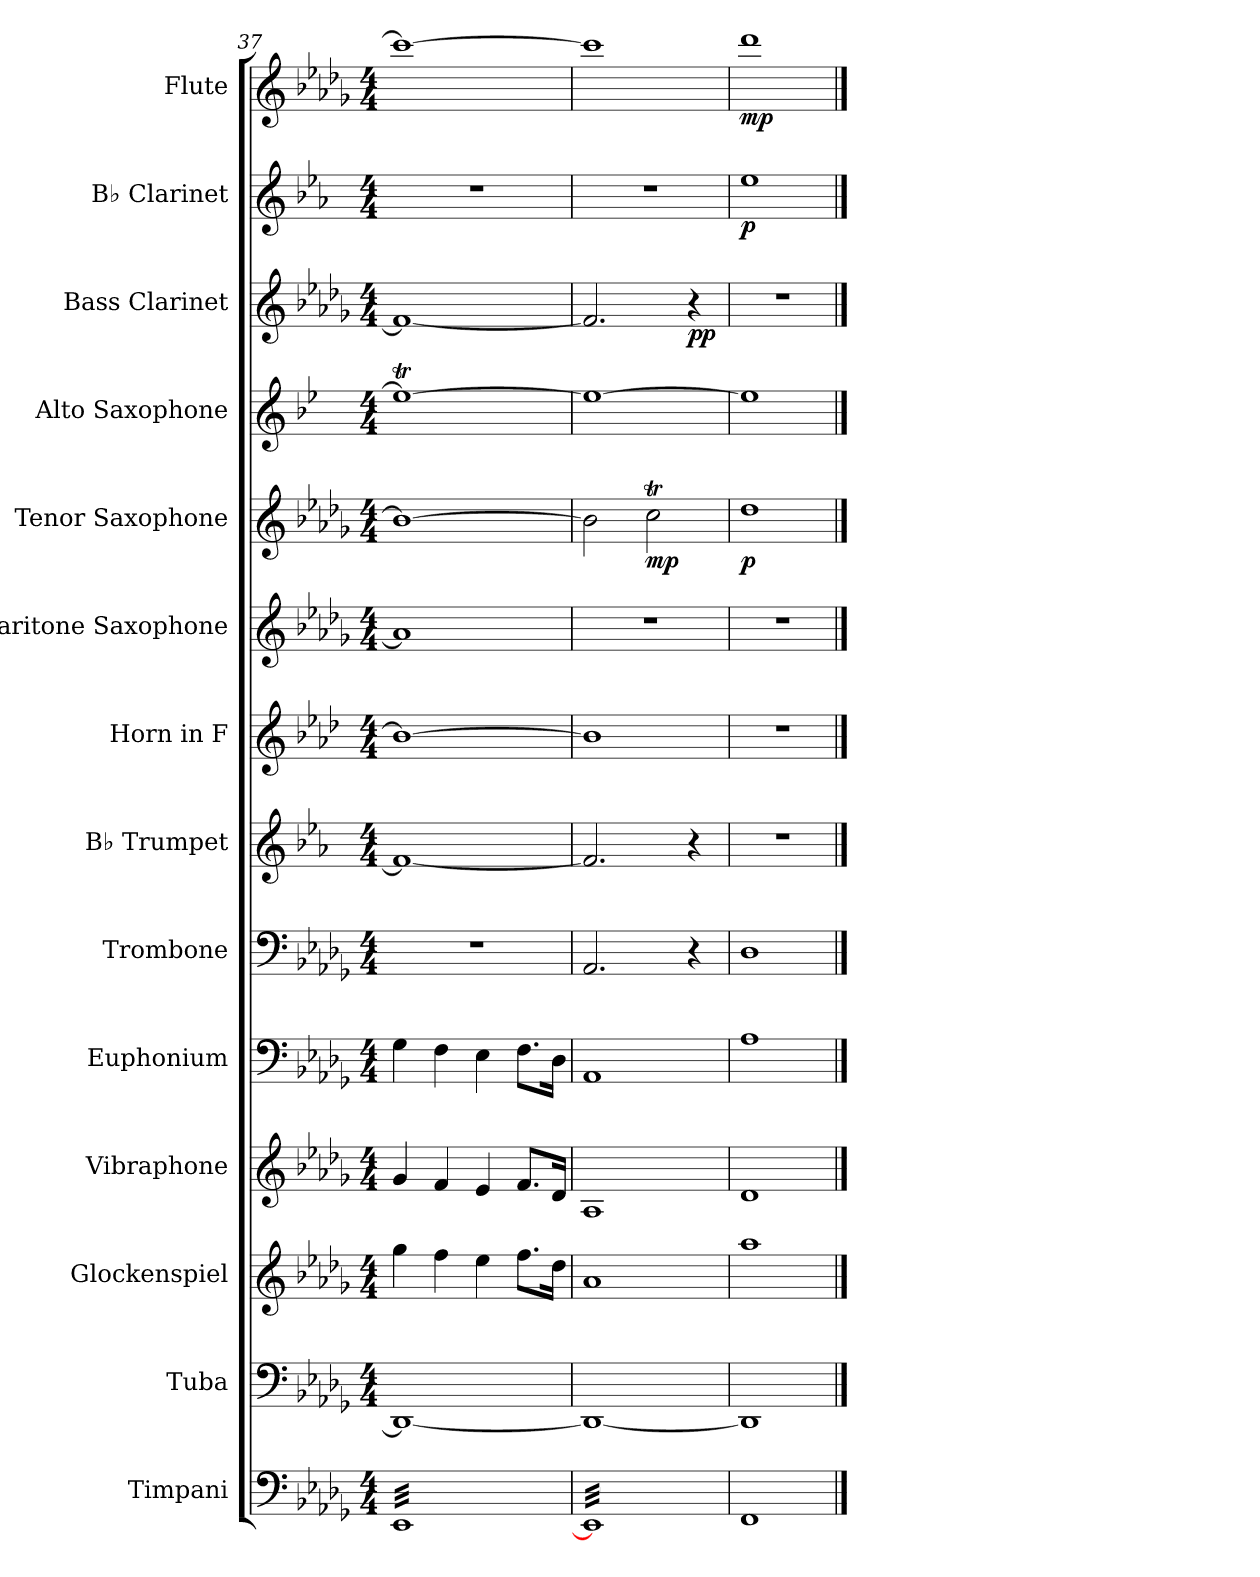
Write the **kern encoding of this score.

**kern	**kern	**kern	**kern	**kern	**kern	**kern	**kern	**kern	**kern	**dynam	**kern	**kern	**dynam	**kern	**dynam	**kern	**dynam
*part14	*part13	*part12	*part11	*part10	*part9	*part8	*part7	*part6	*part5	*part5	*part4	*part3	*part3	*part2	*part2	*part1	*part1
*staff14	*staff13	*staff12	*staff11	*staff10	*staff9	*staff8	*staff7	*staff6	*staff5	*staff5	*staff4	*staff3	*staff3	*staff2	*staff2	*staff1	*staff1
*I"Timpani	*I"Tuba	*I"Glockenspiel	*I"Vibraphone	*I"Euphonium	*I"Trombone	*I"B♭ Trumpet	*I"Horn in F	*I"Baritone Saxophone	*I"Tenor Saxophone	*	*I"Alto Saxophone	*I"Bass Clarinet	*	*I"B♭ Clarinet	*	*I"Flute	*
*I'Timp.	*I'Tba.	*I'Glk.	*I'Vib.	*I'Euph.	*I'Tbn.	*I'B♭ Tpt.	*	*I'Bar. Sax.	*I'T. Sax.	*	*I'A. Sax.	*I'B. Cl.	*	*I'B♭ Cl.	*	*I'Fl.	*
!!LO:PB:g=z
*clefF4	*clefF4	*clefG2	*clefG2	*clefF4	*clefF4	*clefG2	*clefG2	*clefG2	*clefG2	*	*clefG2	*clefG2	*	*clefG2	*	*clefG2	*
*	*	*ITrd-14c-24	*	*	*	*ITrd1c2	*ITrd4c7	*ITrd12c21	*ITrd8c14	*	*ITrd5c9	*ITrd8c14	*	*ITrd1c2	*	*	*
*k[b-e-a-d-g-]	*k[b-e-a-d-g-]	*k[b-e-a-d-g-]	*k[b-e-a-d-g-]	*k[b-e-a-d-g-]	*k[b-e-a-d-g-]	*k[b-e-a-d-g-]	*k[b-e-a-d-g-]	*k[b-e-a-d-g-]	*k[b-e-a-d-g-]	*	*k[b-e-a-d-g-]	*k[b-e-a-d-g-]	*	*k[b-e-a-d-g-]	*	*k[b-e-a-d-g-]	*
*M4/4	*M4/4	*M4/4	*M4/4	*M4/4	*M4/4	*M4/4	*M4/4	*M4/4	*M4/4	*	*M4/4	*M4/4	*	*M4/4	*	*M4/4	*
=37	=37	=37	=37	=37	=37	=37	=37	=37	=37	=37	=37	=37	=37	=37	=37	=37	=37
*tremolo	*	*	*	*	*	*	*	*	*	*	*	*	*	*	*	*	*
32EE-LLL	1DD-_	4gggg-\	4g-/	4G-\	1r	1e-_	1e-_	1A-]	1B-_	.	1g-T_	1F_	.	1r	.	1ccc_	.
32EE-	.	.	.	.	.	.	.	.	.	.	.	.	.	.	.	.	.
32EE-	.	.	.	.	.	.	.	.	.	.	.	.	.	.	.	.	.
32EE-	.	.	.	.	.	.	.	.	.	.	.	.	.	.	.	.	.
32EE-	.	.	.	.	.	.	.	.	.	.	.	.	.	.	.	.	.
32EE-	.	.	.	.	.	.	.	.	.	.	.	.	.	.	.	.	.
32EE-	.	.	.	.	.	.	.	.	.	.	.	.	.	.	.	.	.
32EE-	.	.	.	.	.	.	.	.	.	.	.	.	.	.	.	.	.
32EE-	.	4ffff\	4f/	4F\	.	.	.	.	.	.	.	.	.	.	.	.	.
32EE-	.	.	.	.	.	.	.	.	.	.	.	.	.	.	.	.	.
32EE-	.	.	.	.	.	.	.	.	.	.	.	.	.	.	.	.	.
32EE-	.	.	.	.	.	.	.	.	.	.	.	.	.	.	.	.	.
32EE-	.	.	.	.	.	.	.	.	.	.	.	.	.	.	.	.	.
32EE-	.	.	.	.	.	.	.	.	.	.	.	.	.	.	.	.	.
32EE-	.	.	.	.	.	.	.	.	.	.	.	.	.	.	.	.	.
32EE-	.	.	.	.	.	.	.	.	.	.	.	.	.	.	.	.	.
32EE-	.	4eeee-\	4e-/	4E-\	.	.	.	.	.	.	.	.	.	.	.	.	.
32EE-	.	.	.	.	.	.	.	.	.	.	.	.	.	.	.	.	.
32EE-	.	.	.	.	.	.	.	.	.	.	.	.	.	.	.	.	.
32EE-	.	.	.	.	.	.	.	.	.	.	.	.	.	.	.	.	.
32EE-	.	.	.	.	.	.	.	.	.	.	.	.	.	.	.	.	.
32EE-	.	.	.	.	.	.	.	.	.	.	.	.	.	.	.	.	.
32EE-	.	.	.	.	.	.	.	.	.	.	.	.	.	.	.	.	.
32EE-	.	.	.	.	.	.	.	.	.	.	.	.	.	.	.	.	.
32EE-	.	8.ffff\L	8.f/L	8.F\L	.	.	.	.	.	.	.	.	.	.	.	.	.
32EE-	.	.	.	.	.	.	.	.	.	.	.	.	.	.	.	.	.
32EE-	.	.	.	.	.	.	.	.	.	.	.	.	.	.	.	.	.
32EE-	.	.	.	.	.	.	.	.	.	.	.	.	.	.	.	.	.
32EE-	.	.	.	.	.	.	.	.	.	.	.	.	.	.	.	.	.
32EE-	.	.	.	.	.	.	.	.	.	.	.	.	.	.	.	.	.
32EE-	.	16dddd-\Jk	16d-/Jk	16D-\Jk	.	.	.	.	.	.	.	.	.	.	.	.	.
32EE-JJJ	.	.	.	.	.	.	.	.	.	.	.	.	.	.	.	.	.
=38	=38	=38	=38	=38	=38	=38	=38	=38	=38	=38	=38	=38	=38	=38	=38	=38	=38
32EE-]LLL	1DD-_	1aaa-	1A-	1AA-	2.AA-/	2.e-/]	1e-]	1r	2B-\]	.	1g-_	2.F/]	.	1r	.	1ccc]	.
32EE-	.	.	.	.	.	.	.	.	.	.	.	.	.	.	.	.	.
32EE-	.	.	.	.	.	.	.	.	.	.	.	.	.	.	.	.	.
32EE-	.	.	.	.	.	.	.	.	.	.	.	.	.	.	.	.	.
32EE-	.	.	.	.	.	.	.	.	.	.	.	.	.	.	.	.	.
32EE-	.	.	.	.	.	.	.	.	.	.	.	.	.	.	.	.	.
32EE-	.	.	.	.	.	.	.	.	.	.	.	.	.	.	.	.	.
32EE-	.	.	.	.	.	.	.	.	.	.	.	.	.	.	.	.	.
32EE-	.	.	.	.	.	.	.	.	.	.	.	.	.	.	.	.	.
32EE-	.	.	.	.	.	.	.	.	.	.	.	.	.	.	.	.	.
32EE-	.	.	.	.	.	.	.	.	.	.	.	.	.	.	.	.	.
32EE-	.	.	.	.	.	.	.	.	.	.	.	.	.	.	.	.	.
32EE-	.	.	.	.	.	.	.	.	.	.	.	.	.	.	.	.	.
32EE-	.	.	.	.	.	.	.	.	.	.	.	.	.	.	.	.	.
32EE-	.	.	.	.	.	.	.	.	.	.	.	.	.	.	.	.	.
32EE-	.	.	.	.	.	.	.	.	.	.	.	.	.	.	.	.	.
!	!	!	!	!	!	!	!	!	!	!LO:DY:b	!	!	!	!	!	!	!
32EE-	.	.	.	.	.	.	.	.	2ct\	mp	.	.	.	.	.	.	.
32EE-	.	.	.	.	.	.	.	.	.	.	.	.	.	.	.	.	.
32EE-	.	.	.	.	.	.	.	.	.	.	.	.	.	.	.	.	.
32EE-	.	.	.	.	.	.	.	.	.	.	.	.	.	.	.	.	.
32EE-	.	.	.	.	.	.	.	.	.	.	.	.	.	.	.	.	.
32EE-	.	.	.	.	.	.	.	.	.	.	.	.	.	.	.	.	.
32EE-	.	.	.	.	.	.	.	.	.	.	.	.	.	.	.	.	.
32EE-	.	.	.	.	.	.	.	.	.	.	.	.	.	.	.	.	.
!	!	!	!	!	!	!	!	!	!	!	!	!	!LO:DY:b	!	!	!	!
32EE-	.	.	.	.	4r	4r	.	.	.	.	.	4r	pp	.	.	.	.
32EE-	.	.	.	.	.	.	.	.	.	.	.	.	.	.	.	.	.
32EE-	.	.	.	.	.	.	.	.	.	.	.	.	.	.	.	.	.
32EE-	.	.	.	.	.	.	.	.	.	.	.	.	.	.	.	.	.
32EE-	.	.	.	.	.	.	.	.	.	.	.	.	.	.	.	.	.
32EE-	.	.	.	.	.	.	.	.	.	.	.	.	.	.	.	.	.
32EE-	.	.	.	.	.	.	.	.	.	.	.	.	.	.	.	.	.
32EE-JJJ	.	.	.	.	.	.	.	.	.	.	.	.	.	.	.	.	.
*Xtremolo	*	*	*	*	*	*	*	*	*	*	*	*	*	*	*	*	*
=39	=39	=39	=39	=39	=39	=39	=39	=39	=39	=39	=39	=39	=39	=39	=39	=39	=39
!	!	!	!	!	!	!	!	!	!	!LO:DY:b	!	!	!	!	!LO:DY:b	!	!LO:DY:b
1FF	1DD-]	1aaaa-	1d-	1A-	1D-	1r	1r	1r	1d-	p	1g-]	1r	.	1dd-	p	1ddd-	mp
==	==	==	==	==	==	==	==	==	==	==	==	==	==	==	==	==	==
*-	*-	*-	*-	*-	*-	*-	*-	*-	*-	*-	*-	*-	*-	*-	*-	*-	*-
